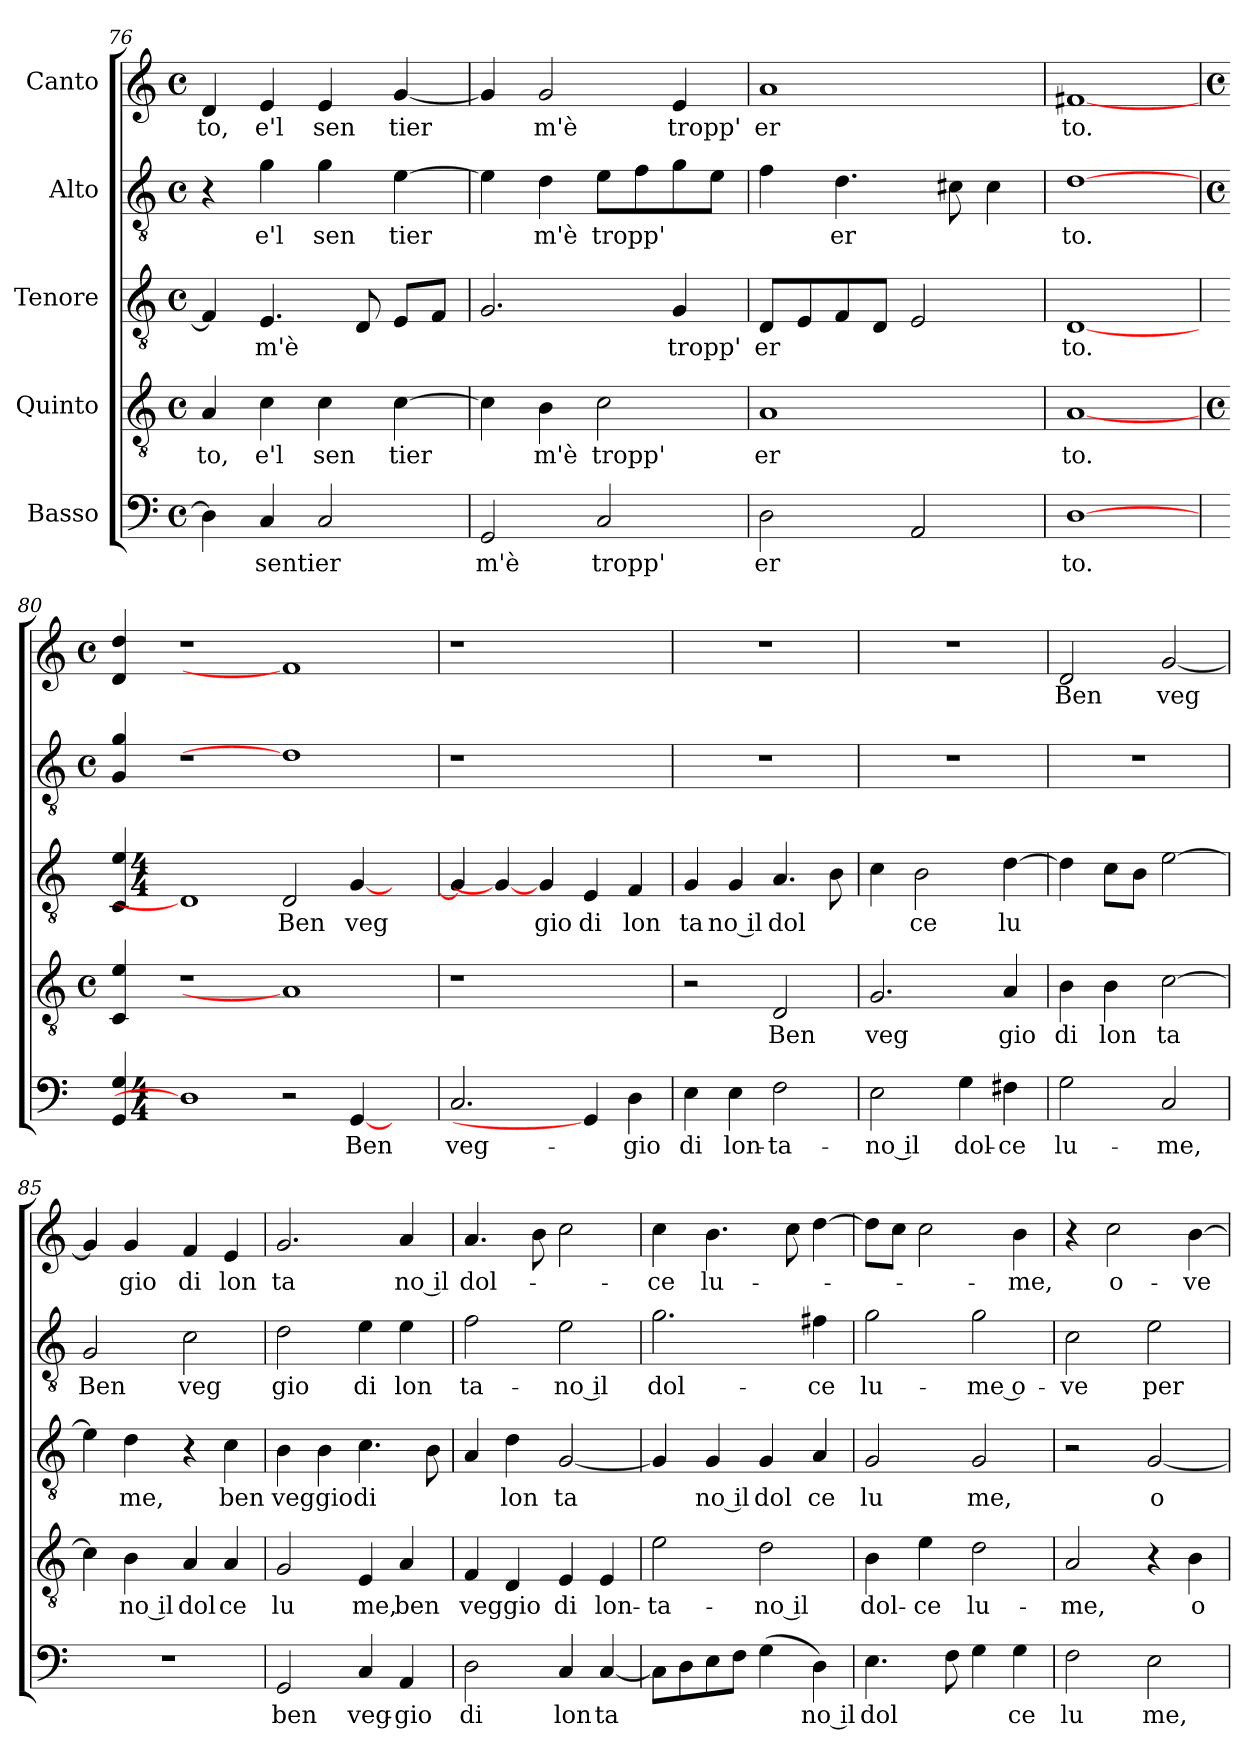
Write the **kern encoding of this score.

**kern	**text	**kern	**text	**kern	**text	**kern	**text	**kern	**text
*part5	*part5	*part4	*part4	*part3	*part3	*part2	*part2	*part1	*part1
*staff5	*staff5	*staff4	*staff4	*staff3	*staff3	*staff2	*staff2	*staff1	*staff1
*I"Basso	*	*I"Quinto	*	*I"Tenore	*	*I"Alto	*	*I"Canto	*
*clefF4	*	*clefGv2	*	*clefGv2	*	*clefGv2	*	*clefG2	*
*	*	*	*	*	*	*	*	*k[]	*
*	*	*	*	*	*	*	*	*C:	*
*M4/4	*	*M4/4	*	*M4/4	*	*M4/4	*	*M4/4	*
*met(c)	*	*met(c)	*	*met(c)	*	*met(c)	*	*met(c)	*
=76	=76	=76	=76	=76	=76	=76	=76	=76	=76
!	!	!	!LO:LY:b:cj	!	!	!	!	!	!LO:LY:b:cj
4D\]	.	4A/	to,	4F/]	.	4r	.	4d/	to,
!	!LO:LY:b	!	!LO:LY:b:cj	!	!LO:LY:b	!	!LO:LY:b:cj	!	!LO:LY:b:cj
4C/	sentier	4c\	e'l	4.E/	m'è	4g\	e'l	4e/	e'l
!	!	!	!LO:LY:b:cj	!	!	!	!LO:LY:b:cj	!	!LO:LY:b:cj
2C/	.	4c\	sen	.	.	4g\	sen	4e/	sen
.	.	.	.	8D/	.	.	.	.	.
!	!	!	!LO:LY:b	!	!	!	!LO:LY:b	!	!LO:LY:b
.	.	[>4c\	tier	8E/L	.	[>4e\	tier	[<4g/	tier
.	.	.	.	8F/J	.	.	.	.	.
=77	=77	=77	=77	=77	=77	=77	=77	=77	=77
!	!LO:LY:b:cj	!	!	!	!	!	!	!	!
2GG/	m'è	4c\]	.	2.G/	.	4e\]	.	4g/]	.
!	!	!	!LO:LY:b:cj	!	!	!	!LO:LY:b:cj	!	!LO:LY:b:cj
.	.	4B\	m'è	.	.	4d\	m'è	2g/	m'è
!	!LO:LY:b:cj	!	!LO:LY:b:cj	!	!	!	!LO:LY:b	!	!
2C/	tropp'	2c\	tropp'	.	.	8e\L	tropp'	.	.
.	.	.	.	.	.	8f\	.	.	.
!	!	!	!	!	!LO:LY:b:cj	!	!	!	!LO:LY:b:cj
.	.	.	.	4G/	tropp'	8g\	.	4e/	tropp'
.	.	.	.	.	.	8e\J	.	.	.
=78	=78	=78	=78	=78	=78	=78	=78	=78	=78
!	!LO:LY:b:cj	!	!LO:LY:b:cj	!	!LO:LY:b:cj	!	!	!	!LO:LY:b:cj
2D\	er	1A	er	8D/L	er	4f\	.	1a	er
.	.	.	.	8E/	.	.	.	.	.
!	!	!	!	!	!	!	!LO:LY:b:cj	!	!
.	.	.	.	8F/	.	4.d\	er	.	.
.	.	.	.	8D/J	.	.	.	.	.
2AA/	.	.	.	2E/	.	.	.	.	.
.	.	.	.	.	.	8c#\	.	.	.
.	.	.	.	.	.	4c#\	.	.	.
=79	=79	=79	=79	=79	=79	=79	=79	=79	=79
!	!LO:LY:b:cj	!	!LO:LY:b:cj	!	!LO:LY:b:cj	!	!LO:LY:b:cj	!	!LO:LY:b:cj
[1D	to.	[1A	to.	[1D	to.	[1d	to.	[1f#X	to.
!!LO:PB:g=z
=80	=80!	=80	=80!	=80	=80!	=80	=80!	=80!	=80!
*	*	*M4/4	*	*	*	*M4/4	*	*M4/4	*
*	*	*met(c)	*	*	*	*met(c)	*	*met(c)	*
4G/ 4GG/	.	4e/ 4C/	.	4e/ 4C/	.	4g/ 4G/	.	4dd/ 4d/	.
*M4/4	*	*	*	*M4/4	*	*	*	*	*
*met(c)	*	*	*	*met(c)	*	*	*	*	*
!	!	!LO:N:vis=1	!	!	!	!LO:N:vis=1	!	!LO:N:vis=1	!
1D]	.	1r	.	1D]	.	1r	.	1r	.
!	!	!	!	!	!LO:LY:b:cj	!	!	!	!
2r	.	1A]	.	2D/	Ben	1d]	.	1f#]	.
!	!LO:LY:b:cj	!	!	!	!LO:LY:b	!	!	!	!
[4GG/	Ben	.	.	[<4G/	veg	.	.	.	.
4ryy	.	.	.	4ryy	.	.	.	.	.
=81	=81	=81	=81	=81	=81	=81	=81	=81	=81
!	!LO:LY:b:cj	!	!	!	!	!	!	!	!
2.C/	veg-	1r	.	4G/]	.	1r	.	1r	.
.	.	.	.	4G/_	.	.	.	.	.
!	!	!	!	!	!LO:LY:b:cj	!	!	!	!
.	.	.	.	4G/	gio	.	.	.	.
!	!	!	!	!	!LO:LY:b:cj	!	!	!	!
4GG/]	.	.	.	4E/	di	.	.	.	.
!	!LO:LY:b:cj	!	!	!	!LO:LY:b:cj	!	!	!	!
4D\	-gio	4ryy	.	4F/	lon	4ryy	.	4ryy	.
=82	=82	=82	=82	=82	=82	=82	=82	=82	=82
!	!LO:LY:b:cj	!	!	!	!LO:LY:b:cj	!	!	!	!
4E\	di	2r	.	4G/	ta	1r	.	1r	.
!	!LO:LY:b:cj	!	!	!	!LO:LY:b:rj	!	!	!	!
4E\	lon-	.	.	4G/	no il	.	.	.	.
!	!LO:LY:b:cj	!	!LO:LY:b:cj	!	!LO:LY:b	!	!	!	!
2F\	-ta-	2D/	Ben	4.A/	dol	.	.	.	.
.	.	.	.	8B\	.	.	.	.	.
=83	=83	=83	=83	=83	=83	=83	=83	=83	=83
!	!LO:LY:b:rj	!	!LO:LY:b:cj	!	!	!	!	!	!
2E\	-no il	2.G/	veg	4c\	.	1r	.	1r	.
!	!	!	!	!	!LO:LY:b:cj	!	!	!	!
.	.	.	.	2B\	ce	.	.	.	.
!	!LO:LY:b:cj	!	!	!	!	!	!	!	!
4G\	dol-	.	.	.	.	.	.	.	.
!	!LO:LY:b:cj	!	!LO:LY:b:cj	!	!LO:LY:b:cj	!	!	!	!
4F#X\	-ce	4A/	gio	[>4d\	lu	.	.	.	.
=84	=84	=84	=84	=84	=84	=84	=84	=84	=84
!	!LO:LY:b:cj	!	!LO:LY:b:cj	!	!	!	!	!	!LO:LY:b:cj
2G\	lu-	4B\	di	4d\]	.	1r	.	2d/	Ben
!	!	!	!LO:LY:b:cj	!	!	!	!	!	!
.	.	4B\	lon	8c\L	.	.	.	.	.
.	.	.	.	8B\J	.	.	.	.	.
!	!LO:LY:b:cj	!	!LO:LY:b:cj	!	!	!	!	!	!LO:LY:b
2C/	-me,	[>2c\	ta	[>2e\	.	.	.	[<2g/	veg
=85	=85	=85	=85	=85	=85	=85	=85	=85	=85
!	!	!	!	!	!	!	!LO:LY:b:cj	!	!
1r	.	4c\]	.	4e\]	.	2G/	Ben	4g/]	.
!	!	!	!LO:LY:b:rj	!	!LO:LY:b:cj	!	!	!	!LO:LY:b:cj
.	.	4B\	no il	4d\	me,	.	.	4g/	gio
!	!	!	!LO:LY:b:cj	!	!	!	!LO:LY:b:cj	!	!LO:LY:b:cj
.	.	4A/	dol	4r	.	2c\	veg	4f/	di
!	!	!	!LO:LY:b:cj	!	!LO:LY:b:cj	!	!	!	!LO:LY:b:cj
.	.	4A/	ce	4c\	ben	.	.	4e/	lon
=86	=86	=86	=86	=86	=86	=86	=86	=86	=86
!	!LO:LY:b:cj	!	!LO:LY:b:cj	!	!LO:LY:b:cj	!	!LO:LY:b:cj	!	!LO:LY:b:cj
2GG/	ben	2G/	lu	4B\	veggio	2d\	gio	2.g/	ta
.	.	.	.	4B\	.	.	.	.	.
!	!LO:LY:b:cj	!	!LO:LY:b:cj	!	!LO:LY:b:cj	!	!LO:LY:b:cj	!	!
4C/	veg-	4E/	me,	4.c\	di	4e\	di	.	.
!	!LO:LY:b:cj	!	!LO:LY:b:cj	!	!	!	!LO:LY:b:cj	!	!LO:LY:b:rj
4AA/	-gio	4A/	ben	.	.	4e\	lon	4a/	no il
.	.	.	.	8B\	.	.	.	.	.
!!LO:LB:g=z
=87	=87	=87	=87	=87	=87	=87	=87	=87	=87
!	!LO:LY:b:cj	!	!LO:LY:b:cj	!	!	!	!LO:LY:b:cj	!	!LO:LY:b
2D\	di	4F/	veggio	4A/	.	2f\	ta-	4.a/	dol-
!	!	!	!	!	!LO:LY:b:cj	!	!	!	!
.	.	4D/	.	4d\	lon	.	.	.	.
.	.	.	.	.	.	.	.	8b\	.
!	!LO:LY:b:cj	!	!LO:LY:b:cj	!	!LO:LY:b:cj	!	!LO:LY:b:rj	!	!
4C/	lon	4E/	di	[<2G/	ta	2e\	-no il	2cc\	.
!	!LO:LY:b:cj	!	!LO:LY:b:cj	!	!	!	!	!	!
[<4C/	ta	4E/	lon-	.	.	.	.	.	.
=88	=88	=88	=88	=88	=88	=88	=88	=88	=88
!	!	!	!LO:LY:b:cj	!	!	!	!LO:LY:b:cj	!	!LO:LY:b:cj
8C\L]	.	2e\	-ta-	4G/]	.	2.g\	dol-	4cc\	-ce
8D\	.	.	.	.	.	.	.	.	.
!	!	!	!	!	!LO:LY:b:rj	!	!	!	!LO:LY:b:cj
8E\	.	.	.	4G/	no il	.	.	4.b\	lu-
8F\J	.	.	.	.	.	.	.	.	.
!	!	!	!LO:LY:b:rj	!	!LO:LY:b:cj	!	!	!	!
(>4G\	.	2d\	-no il	4G/	dol	.	.	.	.
.	.	.	.	.	.	.	.	8cc\	.
!	!LO:LY:b:rj	!	!	!	!LO:LY:b:cj	!	!LO:LY:b:cj	!	!
4D\)	no il	.	.	4A/	ce	4f#X\	-ce	[>4dd\	.
=89	=89	=89	=89	=89	=89	=89	=89	=89	=89
!	!LO:LY:b	!	!LO:LY:b:cj	!	!LO:LY:b:cj	!	!LO:LY:b:cj	!	!
4.E\	dol	4B\	dol-	2G/	lu	2g\	lu-	8dd\L]	.
.	.	.	.	.	.	.	.	8cc\J	.
!	!	!	!LO:LY:b:cj	!	!	!	!	!	!
.	.	4e\	-ce	.	.	.	.	2cc\	.
8F\	.	.	.	.	.	.	.	.	.
!	!	!	!LO:LY:b:cj	!	!LO:LY:b:cj	!	!LO:LY:b:rj	!	!
4G\	.	2d\	lu-	2G/	me,	2g\	-me o-	.	.
!	!LO:LY:b:cj	!	!	!	!	!	!	!	!LO:LY:b:cj
4G\	ce	.	.	.	.	.	.	4b\	-me,
=90	=90	=90	=90	=90	=90	=90	=90	=90	=90
!	!LO:LY:b:cj	!	!LO:LY:b:cj	!	!	!	!LO:LY:b:cj	!	!
2F\	lu	2A/	-me,	2r	.	2c\	-ve	4r	.
!	!	!	!	!	!	!	!	!	!LO:LY:b:cj
.	.	.	.	.	.	.	.	2cc\	o-
!	!LO:LY:b:cj	!	!	!	!LO:LY:b:cj	!	!LO:LY:b:cj	!	!
2E\	me,	4r	.	[<2G/	o	2e\	per	.	.
!	!	!	!LO:LY:b:cj	!	!	!	!	!	!LO:LY:b:cj
.	.	4B\	o-	.	.	.	.	[>4b\	-ve
=	=	=	=	=	=	=	=	=	=
*-	*-	*-	*-	*-	*-	*-	*-	*-	*-
